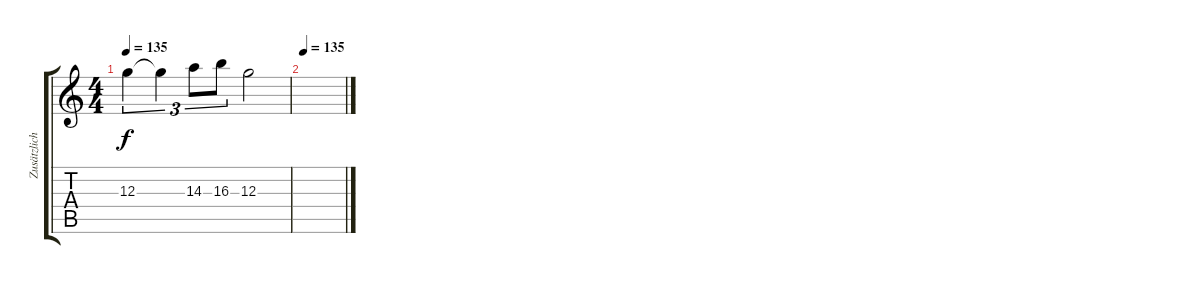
\track ("Zusätzliche Gitarre" "Zusätzlich") {instrument distortionguitar}
\staff {score tabs}
\tuning (E4 B3 G3 D3 A2 E2) {hide}
\ts (4 4)
\tempo 135
\clef g2
\ks c
12.3.4{tu (3 2) dy f} 12.3{t}.4{tu (3 2)} 14.3.8{tu (3 2)} 16.3.8{tu (3 2)} 12.3.2 |
\tempo 135
